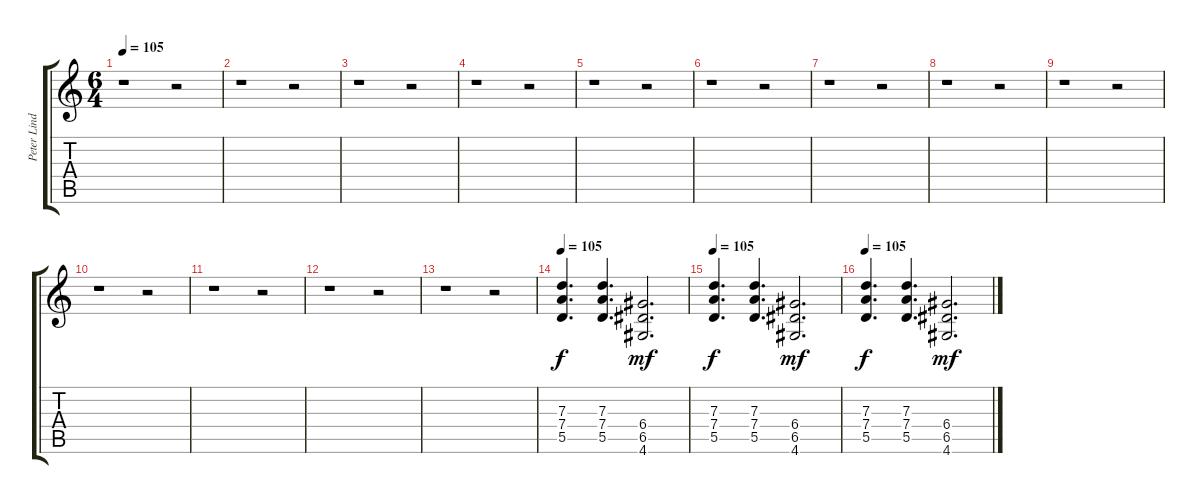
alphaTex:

\track ("Peter Lindgren" "Peter Lind") {instrument distortionguitar}
\staff {score tabs}
\tuning (E4 B3 G3 D3 A2 E2) {hide}
\ts (6 4)
\tempo 105
\clef g2
\ks c
r.1{dy f} r.2 |
r.1 r.2 |
r.1 r.2 |
r.1 r.2 |
r.1 r.2 |
r.1 r.2 |
r.1 r.2 |
r.1 r.2 |
r.1 r.2 |
r.1 r.2 |
r.1 r.2 |
r.1 r.2 |
r.1 r.2 |
\tempo 105
(7.3 7.4 5.5).4{d volume 15} (7.3 7.4 5.5).4{d} (6.4 6.5 4.6).2{d dy mf} |
\tempo 105
(7.3 7.4 5.5).4{d dy f volume 15} (7.3 7.4 5.5).4{d} (6.4 6.5 4.6).2{d dy mf} |
\tempo 105
(7.3 7.4 5.5).4{d dy f volume 15} (7.3 7.4 5.5).4{d} (6.4 6.5 4.6).2{d dy mf}
